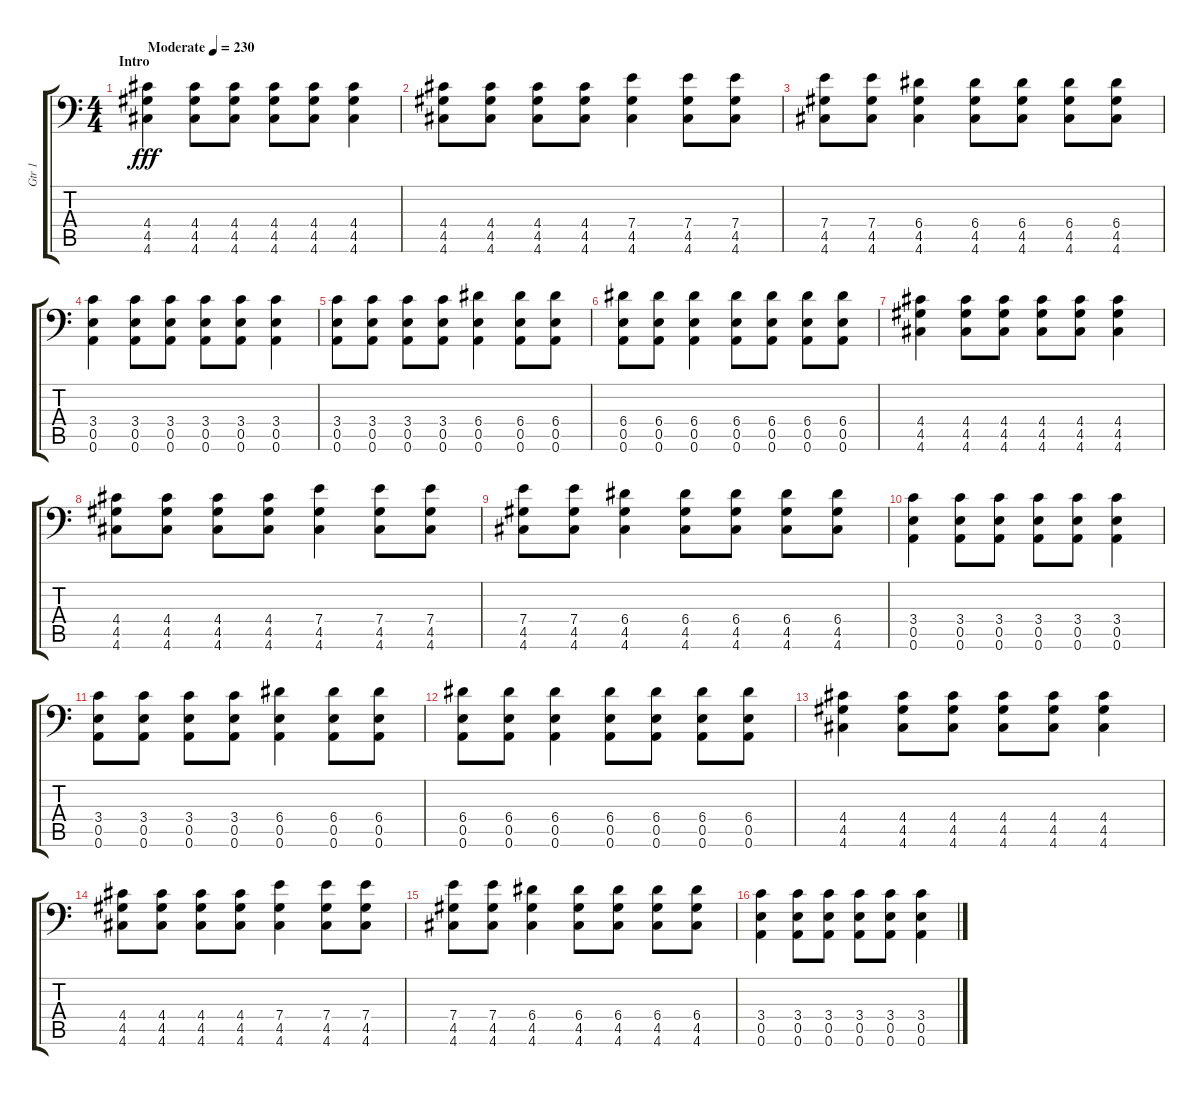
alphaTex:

\track ("Gtr 1" "Gtr 1") {instrument distortionguitar}
\staff {score tabs}
\tuning (B3 Gb3 D3 A2 E2 A1) {hide}
\ts (4 4)
\section ("" "Intro")
\tempo (230 "Moderate")
\clef f4
\ks c
(4.4 4.5 4.6).4{dy fff instrument electricguitarjazz} (4.4 4.5 4.6).8 (4.4 4.5 4.6).8 (4.4 4.5 4.6).8 (4.4 4.5 4.6).8 (4.4 4.5 4.6).4 |
(4.4 4.5 4.6).8 (4.4 4.5 4.6).8 (4.4 4.5 4.6).8 (4.4 4.5 4.6).8 (7.4 4.5 4.6).4 (7.4 4.5 4.6).8 (7.4 4.5 4.6).8 |
(7.4 4.5 4.6).8 (7.4 4.5 4.6).8 (6.4 4.5 4.6).4 (6.4 4.5 4.6).8 (6.4 4.5 4.6).8 (6.4 4.5 4.6).8 (6.4 4.5 4.6).8 |
(3.4 0.5 0.6).4 (3.4 0.5 0.6).8 (3.4 0.5 0.6).8 (3.4 0.5 0.6).8 (3.4 0.5 0.6).8 (3.4 0.5 0.6).4 |
(3.4 0.5 0.6).8 (3.4 0.5 0.6).8 (3.4 0.5 0.6).8 (3.4 0.5 0.6).8 (6.4 0.5 0.6).4 (6.4 0.5 0.6).8 (6.4 0.5 0.6).8 |
(6.4 0.5 0.6).8 (6.4 0.5 0.6).8 (6.4 0.5 0.6).4 (6.4 0.5 0.6).8 (6.4 0.5 0.6).8 (6.4 0.5 0.6).8 (6.4 0.5 0.6).8 |
(4.4 4.5 4.6).4 (4.4 4.5 4.6).8 (4.4 4.5 4.6).8 (4.4 4.5 4.6).8 (4.4 4.5 4.6).8 (4.4 4.5 4.6).4 |
(4.4 4.5 4.6).8 (4.4 4.5 4.6).8 (4.4 4.5 4.6).8 (4.4 4.5 4.6).8 (7.4 4.5 4.6).4 (7.4 4.5 4.6).8 (7.4 4.5 4.6).8 |
(7.4 4.5 4.6).8 (7.4 4.5 4.6).8 (6.4 4.5 4.6).4 (6.4 4.5 4.6).8 (6.4 4.5 4.6).8 (6.4 4.5 4.6).8 (6.4 4.5 4.6).8 |
(3.4 0.5 0.6).4 (3.4 0.5 0.6).8 (3.4 0.5 0.6).8 (3.4 0.5 0.6).8 (3.4 0.5 0.6).8 (3.4 0.5 0.6).4 |
(3.4 0.5 0.6).8 (3.4 0.5 0.6).8 (3.4 0.5 0.6).8 (3.4 0.5 0.6).8 (6.4 0.5 0.6).4 (6.4 0.5 0.6).8 (6.4 0.5 0.6).8 |
(6.4 0.5 0.6).8 (6.4 0.5 0.6).8 (6.4 0.5 0.6).4 (6.4 0.5 0.6).8 (6.4 0.5 0.6).8 (6.4 0.5 0.6).8 (6.4 0.5 0.6).8 |
(4.4 4.5 4.6).4{instrument distortionguitar} (4.4 4.5 4.6).8 (4.4 4.5 4.6).8 (4.4 4.5 4.6).8 (4.4 4.5 4.6).8 (4.4 4.5 4.6).4 |
(4.4 4.5 4.6).8 (4.4 4.5 4.6).8 (4.4 4.5 4.6).8 (4.4 4.5 4.6).8 (7.4 4.5 4.6).4 (7.4 4.5 4.6).8 (7.4 4.5 4.6).8 |
(7.4 4.5 4.6).8 (7.4 4.5 4.6).8 (6.4 4.5 4.6).4 (6.4 4.5 4.6).8 (6.4 4.5 4.6).8 (6.4 4.5 4.6).8 (6.4 4.5 4.6).8 |
(3.4 0.5 0.6).4 (3.4 0.5 0.6).8 (3.4 0.5 0.6).8 (3.4 0.5 0.6).8 (3.4 0.5 0.6).8 (3.4 0.5 0.6).4
